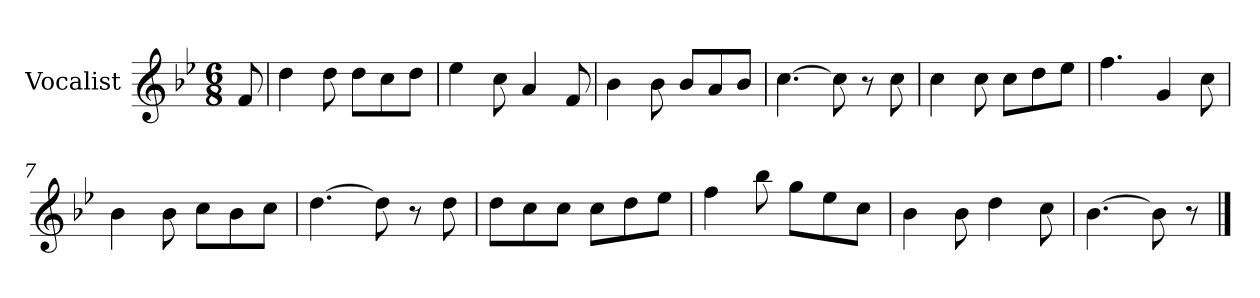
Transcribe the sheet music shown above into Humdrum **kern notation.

**kern
*part1
*staff1
*I"Vocalist
*k[b-e-]
*B-:
*M6/8
=
8f
=1
4dd
8dd
8ddL
8cc
8ddJ
=2
4ee-
8cc
4a
8f
=3
4b-
8b-
8b-L
8a
8b-J
=4
[4.cc
8cc]
8r
8cc
=5
4cc
8cc
8ccL
8dd
8ee-J
=6
4.ff
4g
8cc
=7
4b-
8b-
8ccL
8b-
8ccJ
=8
[4.dd
8dd]
8r
8dd
=9
8ddL
8cc
8ccJ
8ccL
8dd
8ee-J
=10
4ff
8bb-
8ggL
8ee-
8ccJ
=11
4b-
8b-
4dd
8cc
=12
[4.b-
8b-]
8r
==
*-
